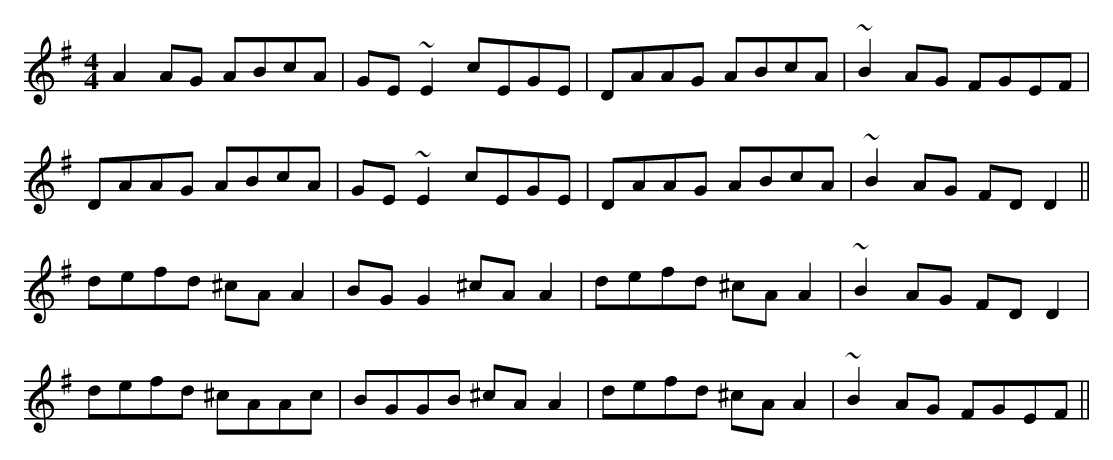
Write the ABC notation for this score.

X:1
M:4/4
K:Dmix
A2AG ABcA|GE~E2 cEGE|DAAG ABcA|~B2AG FGEF|
DAAG ABcA|GE~E2 cEGE|DAAG ABcA|~B2AG FDD2||
defd ^cAA2|BGG2 ^cAA2|defd ^cAA2|~B2AG FDD2|
defd ^cAAc|BGGB ^cAA2|defd ^cAA2|~B2AG FGEF||
